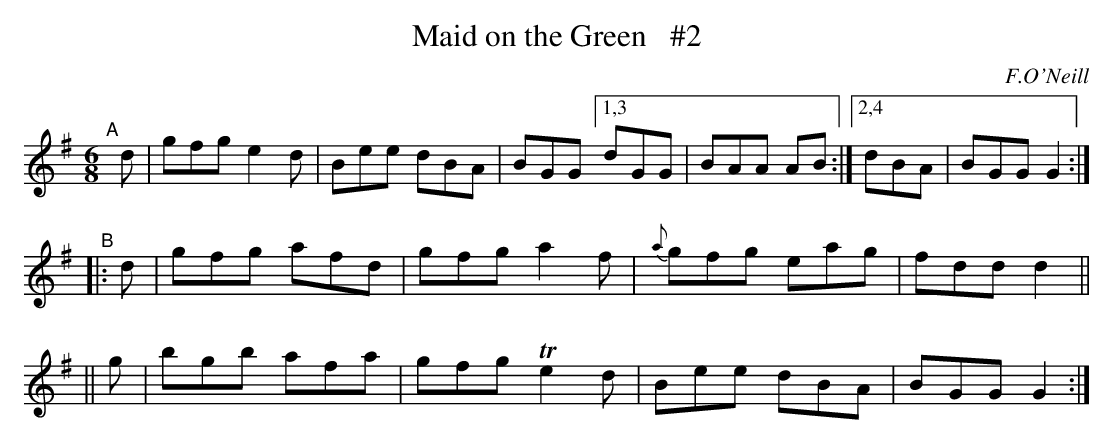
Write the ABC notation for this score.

X:1
T: Maid on the Green   #2
O: F.O'Neill
M: 6/8
L: 1/8
K: G
"^A"[|] d \
| gfg  e2d | Bee dBA | BGG [1,3 dGG | BAA AB :|[2,4 dBA | BGG G2 :|
"^B"\
|: d | gfg afd | gfg  a2f | {a}gfg eag | fdd d2 ||
|| g | bgb afa | gfg Te2d |    Bee dBA | BGG G2  :|
